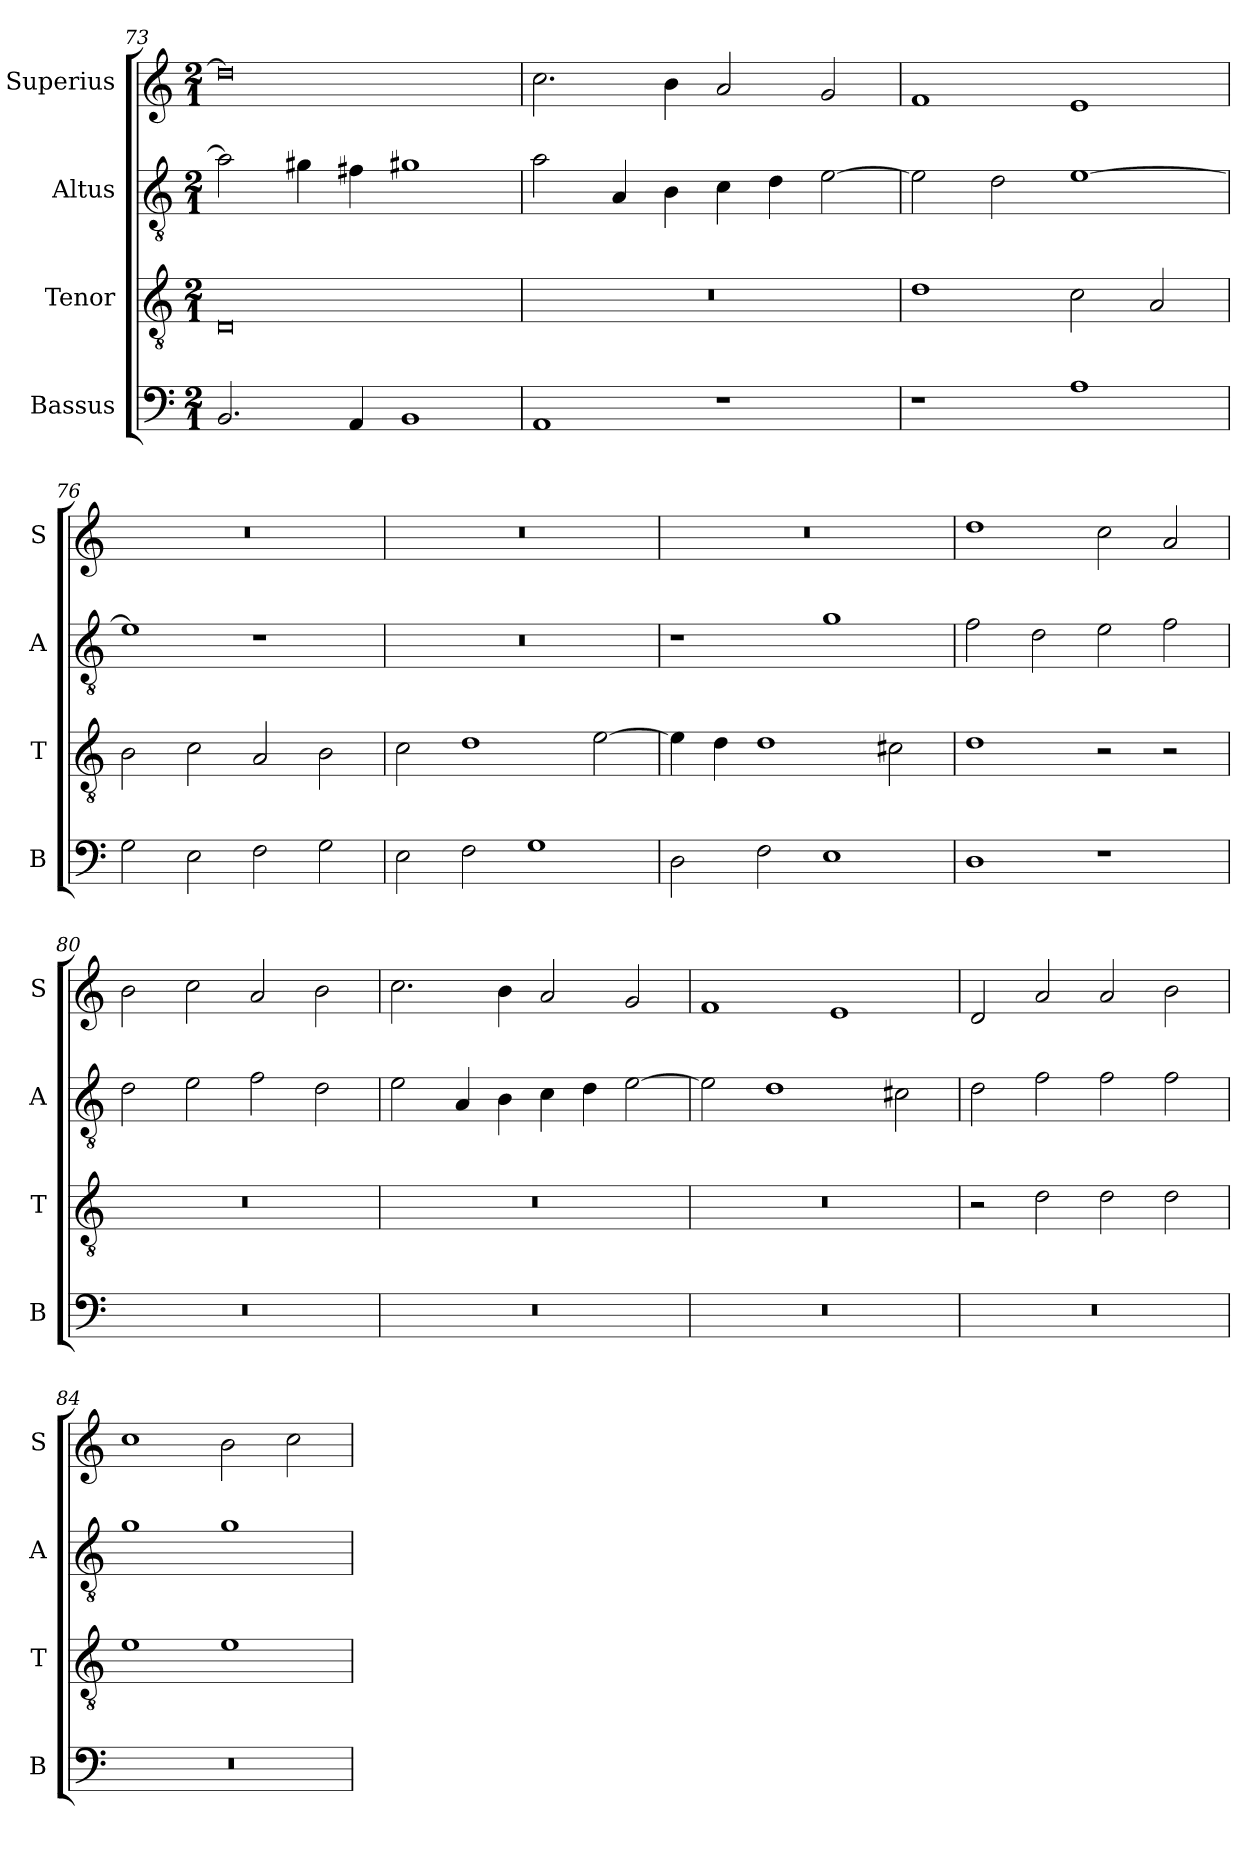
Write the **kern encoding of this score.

**kern	**kern	**kern	**kern
*part4	*part3	*part2	*part1
*staff4	*staff3	*staff2	*staff1
*I"Bassus	*I"Tenor	*I"Altus	*I"Superius
*I'B	*I'T	*I'A	*I'S
*clefF4	*clefGv2	*clefGv2	*clefG2
*k[]	*k[]	*k[]	*k[]
*M2/1	*M2/1	*M2/1	*M2/1
=73	=73	=73	=73
2.BB/	0D	2a\]	0dd]
.	.	4g#X\	.
4AA/	.	4f#X\	.
1BB	.	1g#X	.
=74	=74	=74	=74
1AA	0r	2a\	2.cc\
.	.	4A/	.
.	.	4B\	4b\
1r	.	4c\	2a/
.	.	4d\	.
.	.	[2e\	2g/
=75	=75	=75	=75
1r	1d	2e\]	1f
.	.	2d\	.
1A	2c\	[1e	1e
.	2A/	.	.
=76	=76	=76	=76
2G\	2B\	1e]	0r
2E\	2c\	.	.
2F\	2A/	1r	.
2G\	2B\	.	.
=77	=77	=77	=77
2E\	2c\	0r	0r
2F\	1d	.	.
1G	.	.	.
.	[2e\	.	.
=78	=78	=78	=78
2D\	4e\]	1r	0r
.	4d\	.	.
2F\	1d	.	.
1E	.	1g	.
.	2c#X\	.	.
=79	=79	=79	=79
1D	1d	2f\	1dd
.	.	2d\	.
1r	2r	2e\	2cc\
.	2r	2f\	2a/
=80	=80	=80	=80
0r	0r	2d\	2b\
.	.	2e\	2cc\
.	.	2f\	2a/
.	.	2d\	2b\
=81	=81	=81	=81
0r	0r	2e\	2.cc\
.	.	4A/	.
.	.	4B\	4b\
.	.	4c\	2a/
.	.	4d\	.
.	.	[2e\	2g/
=82	=82	=82	=82
0r	0r	2e\]	1f
.	.	1d	.
.	.	.	1e
.	.	2c#X\	.
=83	=83	=83	=83
0r	2r	2d\	2d/
.	2d\	2f\	2a/
.	2d\	2f\	2a/
.	2d\	2f\	2b\
=84	=84	=84	=84
0r	1e	1g	1cc
.	1e	1g	2b\
.	.	.	2cc\
=	=	=	=
*-	*-	*-	*-
